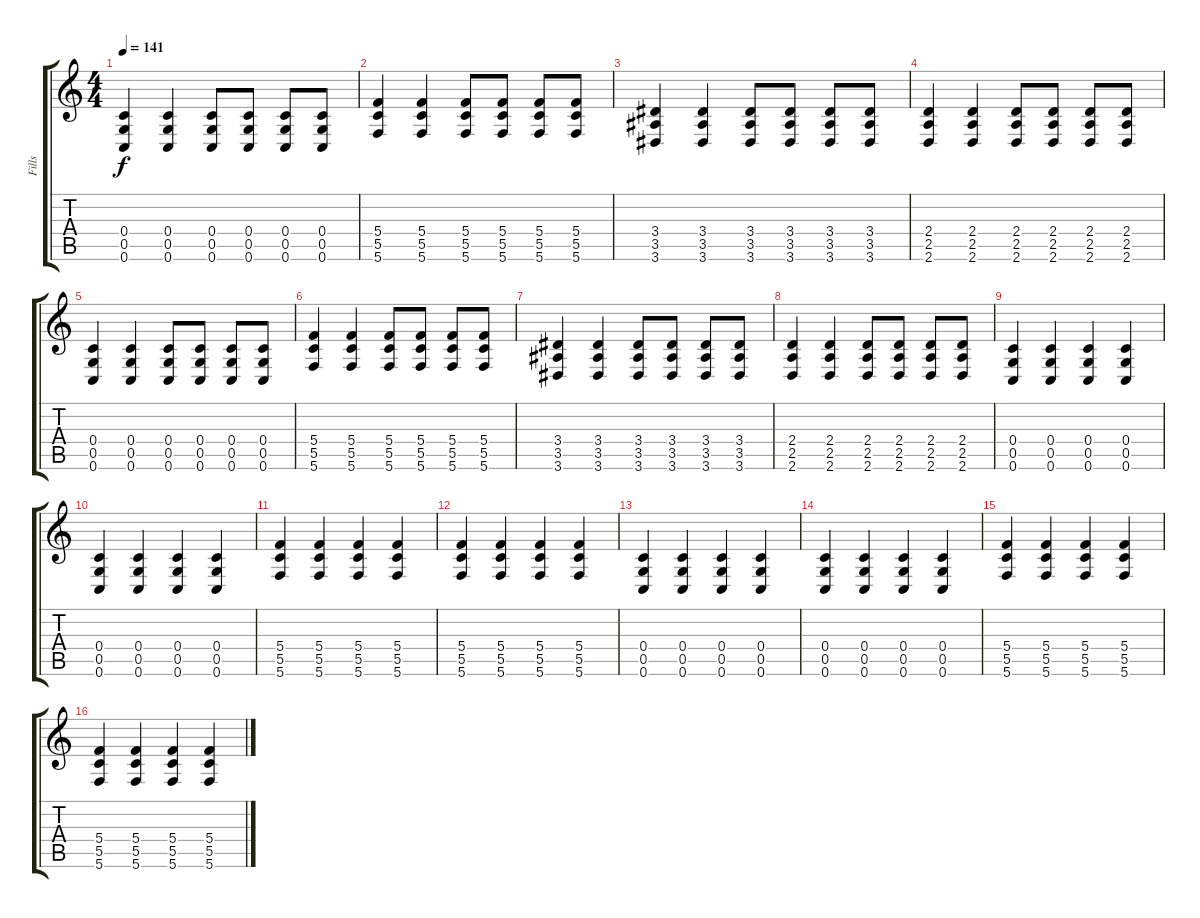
\track ("Fills" "Fills") {instrument distortionguitar}
\staff {score tabs}
\tuning (D4 A3 F3 C3 G2 C2) {hide}
\ts (4 4)
\tempo 141
\clef g2
\ks c
(0.4 0.5 0.6).4{dy f} (0.4 0.5 0.6).4 (0.4 0.5 0.6).8 (0.4 0.5 0.6).8 (0.4 0.5 0.6).8 (0.4 0.5 0.6).8 |
(5.4 5.5 5.6).4 (5.4 5.5 5.6).4 (5.4 5.5 5.6).8 (5.4 5.5 5.6).8 (5.4 5.5 5.6).8 (5.4 5.5 5.6).8 |
(3.4 3.5 3.6).4 (3.4 3.5 3.6).4 (3.4 3.5 3.6).8 (3.4 3.5 3.6).8 (3.4 3.5 3.6).8 (3.4 3.5 3.6).8 |
(2.4 2.5 2.6).4 (2.4 2.5 2.6).4 (2.4 2.5 2.6).8 (2.4 2.5 2.6).8 (2.4 2.5 2.6).8 (2.4 2.5 2.6).8 |
(0.4 0.5 0.6).4 (0.4 0.5 0.6).4 (0.4 0.5 0.6).8 (0.4 0.5 0.6).8 (0.4 0.5 0.6).8 (0.4 0.5 0.6).8 |
(5.4 5.5 5.6).4 (5.4 5.5 5.6).4 (5.4 5.5 5.6).8 (5.4 5.5 5.6).8 (5.4 5.5 5.6).8 (5.4 5.5 5.6).8 |
(3.4 3.5 3.6).4 (3.4 3.5 3.6).4 (3.4 3.5 3.6).8 (3.4 3.5 3.6).8 (3.4 3.5 3.6).8 (3.4 3.5 3.6).8 |
(2.4 2.5 2.6).4 (2.4 2.5 2.6).4 (2.4 2.5 2.6).8 (2.4 2.5 2.6).8 (2.4 2.5 2.6).8 (2.4 2.5 2.6).8 |
(0.4 0.5 0.6).4 (0.4 0.5 0.6).4 (0.4 0.5 0.6).4 (0.4 0.5 0.6).4 |
(0.4 0.5 0.6).4 (0.4 0.5 0.6).4 (0.4 0.5 0.6).4 (0.4 0.5 0.6).4 |
(5.4 5.5 5.6).4 (5.4 5.5 5.6).4 (5.4 5.5 5.6).4 (5.4 5.5 5.6).4 |
(5.4 5.5 5.6).4 (5.4 5.5 5.6).4 (5.4 5.5 5.6).4 (5.4 5.5 5.6).4 |
(0.4 0.5 0.6).4 (0.4 0.5 0.6).4 (0.4 0.5 0.6).4 (0.4 0.5 0.6).4 |
(0.4 0.5 0.6).4 (0.4 0.5 0.6).4 (0.4 0.5 0.6).4 (0.4 0.5 0.6).4 |
(5.4 5.5 5.6).4 (5.4 5.5 5.6).4 (5.4 5.5 5.6).4 (5.4 5.5 5.6).4 |
(5.4 5.5 5.6).4 (5.4 5.5 5.6).4 (5.4 5.5 5.6).4 (5.4 5.5 5.6).4
